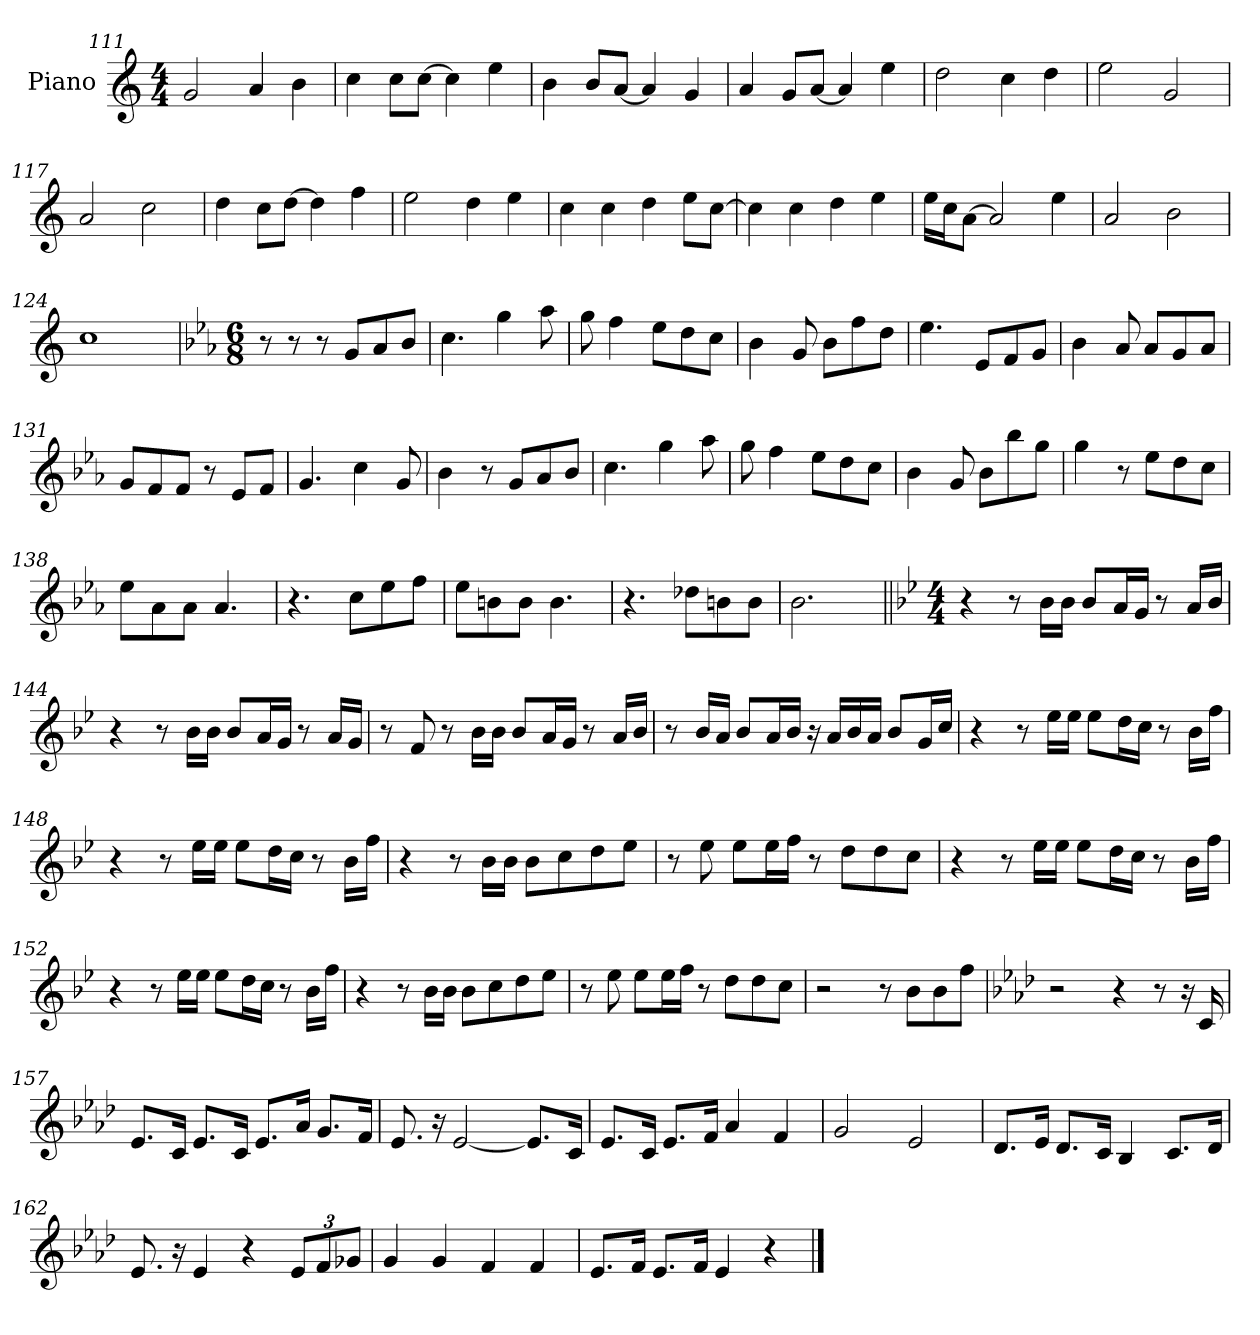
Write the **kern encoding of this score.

**kern
*part1
*staff1
*I"Piano
*I'Pno.
*clefG2
*k[]
*M4/4
=111
2g/
4a/
4b\
!!LO:LB:g=z
=112
4cc\
8cc\L
[8cc\J
4cc\]
4ee\
=113
4b\
8b/L
[8a/J
4a/]
4g/
=114
4a/
8g/L
[8a/J
4a/]
4ee\
=115
2dd\
4cc\
4dd\
=116
2ee\
2g/
=117
2a/
2cc\
=118
4dd\
8cc\L
[8dd\J
4dd\]
4ff\
=119
2ee\
4dd\
4ee\
=120
4cc\
4cc\
4dd\
8ee\L
[8cc\J
!!LO:LB:g=z
=121
4cc\]
4cc\
4dd\
4ee\
=122
16ee\LL
16cc\J
[8a\J
2a/]
4ee\
=123
2a/
2b\
=124
1cc
=125
*k[b-e-a-]
*M6/8
8r
8r
8r
8g/L
8a-/
8b-/J
=126
4.cc\
4gg\
8aa-\
=127
8gg\
4ff\
8ee-\L
8dd\
8cc\J
=128
4b-\
8g/
8b-\L
8ff\
8dd\J
!!LO:LB:g=z
=129
4.ee-\
8e-/L
8f/
8g/J
=130
4b-\
8a-/
8a-/L
8g/
8a-/J
=131
8g/L
8f/
8f/J
8r
8e-/L
8f/J
=132
4.g/
4cc\
8g/
=133
4b-\
8r
8g/L
8a-/
8b-/J
=134
4.cc\
4gg\
8aa-\
=135
8gg\
4ff\
8ee-\L
8dd\
8cc\J
!!LO:LB:g=z
=136
4b-\
8g/
8b-\L
8bb-\
8gg\J
=137
4gg\
8r
8ee-\L
8dd\
8cc\J
=138
8ee-\L
8a-\
8a-\J
4.a-/
=139
4.r
8cc\L
8ee-\
8ff\J
=140
8ee-\L
8bn\
8b\J
4.b\
=141
4.r
8dd-X\L
8bn\
8b\J
=142
2.b-\
!!LO:LB:g=z
=143||
*k[b-e-]
*M4/4
4r
8r
16b-\LL
16b-\JJ
8b-/L
16a/L
16g/JJ
8r
16a/LL
16b-/JJ
=144
4r
8r
16b-\LL
16b-\JJ
8b-/L
16a/L
16g/JJ
8r
16a/LL
16g/JJ
=145
8r
8f/
8r
16b-\LL
16b-\JJ
8b-/L
16a/L
16g/JJ
8r
16a/LL
16b-/JJ
=146
8r
16b-/LL
16a/JJ
8b-/L
16a/L
16b-/JJ
16r
16a/LL
16b-/
16a/JJ
8b-/L
16g/L
16cc/JJ
!!LO:PB:g=z
=147
4r
8r
16ee-\LL
16ee-\JJ
8ee-\L
16dd\L
16cc\JJ
8r
16b-\LL
16ff\JJ
=148
4r
8r
16ee-\LL
16ee-\JJ
8ee-\L
16dd\L
16cc\JJ
8r
16b-\LL
16ff\JJ
=149
4r
8r
16b-\LL
16b-\JJ
8b-\L
8cc\
8dd\
8ee-\J
=150
8r
8ee-\
8ee-\L
16ee-\L
16ff\JJ
8r
8dd\L
8dd\
8cc\J
=151
4r
8r
16ee-\LL
16ee-\JJ
8ee-\L
16dd\L
16cc\JJ
8r
16b-\LL
16ff\JJ
!!LO:LB:g=z
=152
4r
8r
16ee-\LL
16ee-\JJ
8ee-\L
16dd\L
16cc\JJ
8r
16b-\LL
16ff\JJ
=153
4r
8r
16b-\LL
16b-\JJ
8b-\L
8cc\
8dd\
8ee-\J
=154
8r
8ee-\
8ee-\L
16ee-\L
16ff\JJ
8r
8dd\L
8dd\
8cc\J
=155
2r
8r
8b-\L
8b-\
8ff\J
=156
*k[b-e-a-d-]
2r
4r
8r
16r
16c/
!!LO:LB:g=z
=157
8.e-/L
16c/Jk
8.e-/L
16c/Jk
8.e-/L
16a-/Jk
8.g/L
16f/Jk
=158
8.e-/
16r
[2e-/
8.e-/L]
16c/Jk
=159
8.e-/L
16c/Jk
8.e-/L
16f/Jk
4a-/
4f/
=160
2g/
2e-/
=161
8.d-/L
16e-/Jk
8.d-/L
16c/Jk
4B-/
8.c/L
16d-/Jk
!!LO:LB:g=z
=162
8.e-/
16r
4e-/
4r
*Xbrackettup
12e-/L
12f/
12g-X/J
=163
4g/
4g/
4f/
4f/
=164
8.e-/L
16f/Jk
8.e-/L
16f/Jk
4e-/
4r
==
*-
